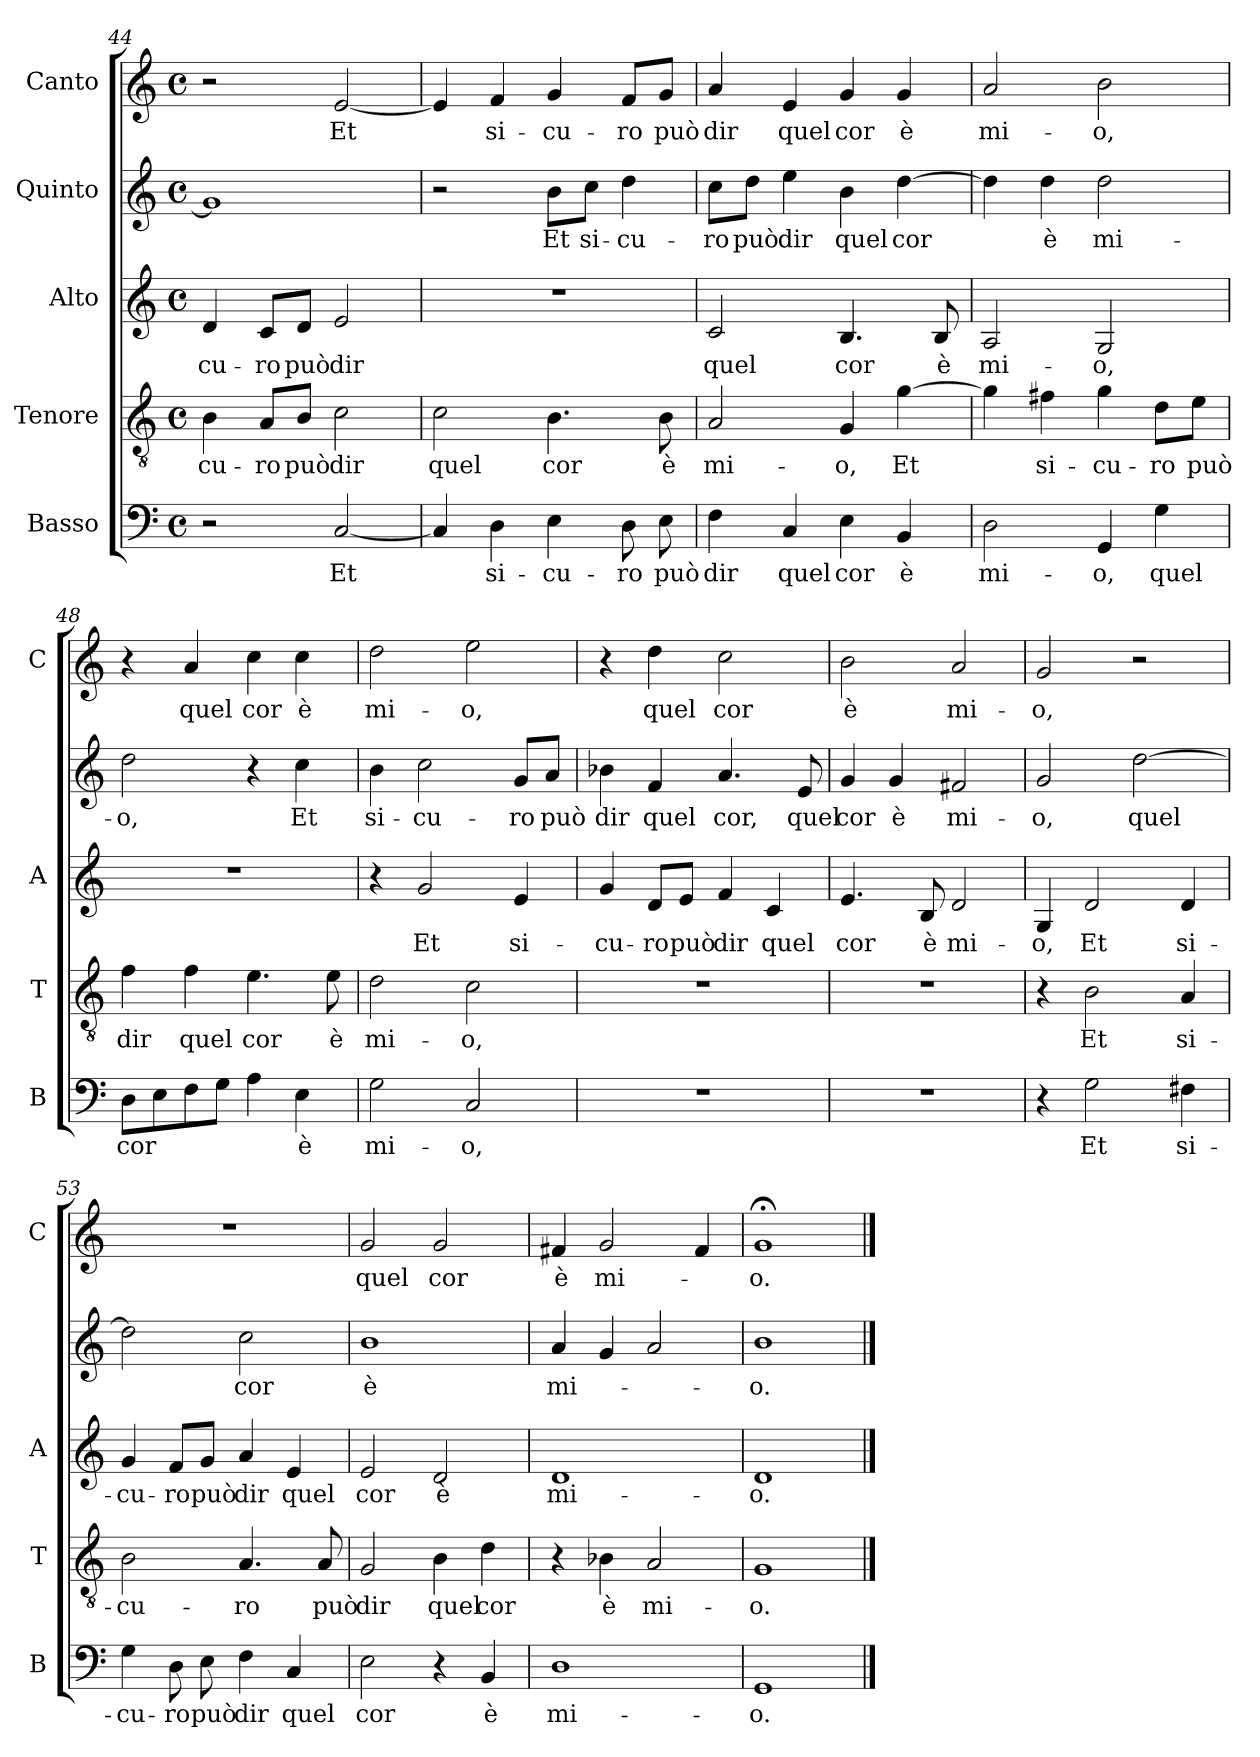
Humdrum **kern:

**kern	**text	**kern	**text	**kern	**text	**kern	**text	**kern	**text
*part5	*part5	*part4	*part4	*part3	*part3	*part2	*part2	*part1	*part1
*staff5	*staff5	*staff4	*staff4	*staff3	*staff3	*staff2	*staff2	*staff1	*staff1
*I"Basso	*	*I"Tenore	*	*I"Alto	*	*I"Quinto	*	*I"Canto	*
*I'B	*	*I'T	*	*I'A	*	*	*	*I'C	*
*clefF4	*	*clefGv2	*	*clefG2	*	*clefG2	*	*clefG2	*
*k[]	*	*k[]	*	*k[]	*	*k[]	*	*k[]	*
*C:	*	*C:	*	*C:	*	*C:	*	*C:	*
*M4/4	*	*M4/4	*	*M4/4	*	*M4/4	*	*M4/4	*
*met(c)	*	*met(c)	*	*met(c)	*	*met(c)	*	*met(c)	*
=44	=44	=44	=44	=44	=44	=44	=44	=44	=44
!	!	!	!LO:LY:b	!	!LO:LY:b	!	!	!	!
2r	.	4B\	-cu-	4d/	-cu-	1g]	.	2r	.
!	!	!	!LO:LY:b	!	!LO:LY:b	!	!	!	!
.	.	8A/L	-ro	8c/L	-ro	.	.	.	.
!	!	!	!LO:LY:b	!	!LO:LY:b	!	!	!	!
.	.	8B/J	può	8d/J	può	.	.	.	.
!	!LO:LY:b	!	!LO:LY:b	!	!LO:LY:b	!	!	!	!LO:LY:b
[2C/	Et	2c\	dir	2e/	dir	.	.	[2e/	Et
!!LO:LB:g=z
=45	=45	=45	=45	=45	=45	=45	=45	=45	=45
!	!	!	!LO:LY:b	!	!	!	!	!	!
4C/]	.	2c\	quel	1r	.	2r	.	4e/]	.
!	!LO:LY:b	!	!	!	!	!	!	!	!LO:LY:b
4D\	si-	.	.	.	.	.	.	4f/	si-
!	!LO:LY:b	!	!LO:LY:b	!	!	!	!LO:LY:b	!	!LO:LY:b
4E\	-cu-	4.B\	cor	.	.	8b\L	Et	4g/	-cu-
!	!	!	!	!	!	!	!LO:LY:b	!	!
.	.	.	.	.	.	8cc\J	si-	.	.
!	!LO:LY:b	!	!	!	!	!	!LO:LY:b	!	!LO:LY:b
8D\	-ro	.	.	.	.	4dd\	-cu-	8f/L	-ro
!	!LO:LY:b	!	!LO:LY:b	!	!	!	!	!	!LO:LY:b
8E\	può	8B\	è	.	.	.	.	8g/J	può
=46	=46	=46	=46	=46	=46	=46	=46	=46	=46
!	!LO:LY:b	!	!LO:LY:b	!	!LO:LY:b	!	!LO:LY:b	!	!LO:LY:b
4F\	dir	2A/	mi-	2c/	quel	8cc\L	-ro	4a/	dir
!	!	!	!	!	!	!	!LO:LY:b	!	!
.	.	.	.	.	.	8dd\J	può	.	.
!	!LO:LY:b	!	!	!	!	!	!LO:LY:b	!	!LO:LY:b
4C/	quel	.	.	.	.	4ee\	dir	4e/	quel
!	!LO:LY:b	!	!LO:LY:b	!	!LO:LY:b	!	!LO:LY:b	!	!LO:LY:b
4E\	cor	4G/	-o,	4.B/	cor	4b\	quel	4g/	cor
!	!LO:LY:b	!	!LO:LY:b	!	!	!	!LO:LY:b	!	!LO:LY:b
4BB/	è	[4g\	Et	.	.	[4dd\	cor	4g/	è
!	!	!	!	!	!LO:LY:b	!	!	!	!
.	.	.	.	8B/	è	.	.	.	.
=47	=47	=47	=47	=47	=47	=47	=47	=47	=47
!	!LO:LY:b	!	!	!	!LO:LY:b	!	!	!	!LO:LY:b
2D\	mi-	4g\]	.	2A/	mi-	4dd\]	.	2a/	mi-
!	!	!	!LO:LY:b	!	!	!	!LO:LY:b	!	!
.	.	4f#X\	si-	.	.	4dd\	è	.	.
!	!LO:LY:b	!	!LO:LY:b	!	!LO:LY:b	!	!LO:LY:b	!	!LO:LY:b
4GG/	-o,	4g\	-cu-	2G/	-o,	2dd\	mi-	2b\	-o,
!	!LO:LY:b	!	!LO:LY:b	!	!	!	!	!	!
4G\	quel	8d\L	-ro	.	.	.	.	.	.
!	!	!	!LO:LY:b	!	!	!	!	!	!
.	.	8e\J	può	.	.	.	.	.	.
=48	=48	=48	=48	=48	=48	=48	=48	=48	=48
!	!LO:LY:b	!	!LO:LY:b	!	!	!	!LO:LY:b	!	!
8D\L	cor	4f\	dir	1r	.	2dd\	-o,	4r	.
8E\	.	.	.	.	.	.	.	.	.
!	!	!	!LO:LY:b	!	!	!	!	!	!LO:LY:b
8F\	.	4f\	quel	.	.	.	.	4a/	quel
8G\J	.	.	.	.	.	.	.	.	.
!	!	!	!LO:LY:b	!	!	!	!	!	!LO:LY:b
4A\	.	4.e\	cor	.	.	4r	.	4cc\	cor
!	!LO:LY:b	!	!	!	!	!	!LO:LY:b	!	!LO:LY:b
4E\	è	.	.	.	.	4cc\	Et	4cc\	è
!	!	!	!LO:LY:b	!	!	!	!	!	!
.	.	8e\	è	.	.	.	.	.	.
=49	=49	=49	=49	=49	=49	=49	=49	=49	=49
!	!LO:LY:b	!	!LO:LY:b	!	!	!	!LO:LY:b	!	!LO:LY:b
2G\	mi-	2d\	mi-	4r	.	4b\	si-	2dd\	mi-
!	!	!	!	!	!LO:LY:b	!	!LO:LY:b	!	!
.	.	.	.	2g/	Et	2cc\	-cu-	.	.
!	!LO:LY:b	!	!LO:LY:b	!	!	!	!	!	!LO:LY:b
2C/	-o,	2c\	-o,	.	.	.	.	2ee\	-o,
!	!	!	!	!	!LO:LY:b	!	!LO:LY:b	!	!
.	.	.	.	4e/	si-	8g/L	-ro	.	.
!	!	!	!	!	!	!	!LO:LY:b	!	!
.	.	.	.	.	.	8a/J	può	.	.
=50	=50	=50	=50	=50	=50	=50	=50	=50	=50
!	!	!	!	!	!LO:LY:b	!	!LO:LY:b	!	!
1r	.	1r	.	4g/	-cu-	4b-X\	dir	4r	.
!	!	!	!	!	!LO:LY:b	!	!LO:LY:b	!	!LO:LY:b
.	.	.	.	8d/L	-ro	4f/	quel	4dd\	quel
!	!	!	!	!	!LO:LY:b	!	!	!	!
.	.	.	.	8e/J	può	.	.	.	.
!	!	!	!	!	!LO:LY:b	!	!LO:LY:b	!	!LO:LY:b
.	.	.	.	4f/	dir	4.a/	cor,	2cc\	cor
!	!	!	!	!	!LO:LY:b	!	!	!	!
.	.	.	.	4c/	quel	.	.	.	.
!	!	!	!	!	!	!	!LO:LY:b	!	!
.	.	.	.	.	.	8e/	quel	.	.
!!LO:LB:g=z
=51	=51	=51	=51	=51	=51	=51	=51	=51	=51
!	!	!	!	!	!LO:LY:b	!	!LO:LY:b	!	!LO:LY:b
1r	.	1r	.	4.e/	cor	4g/	cor	2b\	è
!	!	!	!	!	!	!	!LO:LY:b	!	!
.	.	.	.	.	.	4g/	è	.	.
!	!	!	!	!	!LO:LY:b	!	!	!	!
.	.	.	.	8B/	è	.	.	.	.
!	!	!	!	!	!LO:LY:b	!	!LO:LY:b	!	!LO:LY:b
.	.	.	.	2d/	mi-	2f#X/	mi-	2a/	mi-
=52	=52	=52	=52	=52	=52	=52	=52	=52	=52
!	!	!	!	!	!LO:LY:b	!	!LO:LY:b	!	!LO:LY:b
4r	.	4r	.	4G/	-o,	2g/	-o,	2g/	-o,
!	!LO:LY:b	!	!LO:LY:b	!	!LO:LY:b	!	!	!	!
2G\	Et	2B\	Et	2d/	Et	.	.	.	.
!	!	!	!	!	!	!	!LO:LY:b	!	!
.	.	.	.	.	.	[2dd\	quel	2r	.
!	!LO:LY:b	!	!LO:LY:b	!	!LO:LY:b	!	!	!	!
4F#X\	si-	4A/	si-	4d/	si-	.	.	.	.
=53	=53	=53	=53	=53	=53	=53	=53	=53	=53
!	!LO:LY:b	!	!LO:LY:b	!	!LO:LY:b	!	!	!	!
4G\	-cu-	2B\	-cu-	4g/	-cu-	2dd\]	.	1r	.
!	!LO:LY:b	!	!	!	!LO:LY:b	!	!	!	!
8D\	-ro	.	.	8f/L	-ro	.	.	.	.
!	!LO:LY:b	!	!	!	!LO:LY:b	!	!	!	!
8E\	può	.	.	8g/J	può	.	.	.	.
!	!LO:LY:b	!	!LO:LY:b	!	!LO:LY:b	!	!LO:LY:b	!	!
4F\	dir	4.A/	-ro	4a/	dir	2cc\	cor	.	.
!	!LO:LY:b	!	!	!	!LO:LY:b	!	!	!	!
4C/	quel	.	.	4e/	quel	.	.	.	.
!	!	!	!LO:LY:b	!	!	!	!	!	!
.	.	8A/	può	.	.	.	.	.	.
=54	=54	=54	=54	=54	=54	=54	=54	=54	=54
!	!LO:LY:b	!	!LO:LY:b	!	!LO:LY:b	!	!LO:LY:b	!	!LO:LY:b
2E\	cor	2G/	dir	2e/	cor	1b	è	2g/	quel
!	!	!	!LO:LY:b	!	!LO:LY:b	!	!	!	!LO:LY:b
4r	.	4B\	quel	2d/	è	.	.	2g/	cor
!	!LO:LY:b	!	!LO:LY:b	!	!	!	!	!	!
4BB/	è	4d\	cor	.	.	.	.	.	.
=55	=55	=55	=55	=55	=55	=55	=55	=55	=55
!	!LO:LY:b	!	!	!	!LO:LY:b	!	!LO:LY:b	!	!LO:LY:b
1D	mi-	4r	.	1d	mi-	4a/	mi-	4f#X/	è
!	!	!	!LO:LY:b	!	!	!	!	!	!LO:LY:b
.	.	4B-X\	è	.	.	4g/	.	2g/	mi-
!	!	!	!LO:LY:b	!	!	!	!	!	!
.	.	2A/	mi-	.	.	2a/	.	.	.
.	.	.	.	.	.	.	.	4f#/	.
=56	=56	=56	=56	=56	=56	=56	=56	=56	=56
!	!LO:LY:b	!	!LO:LY:b	!	!LO:LY:b	!	!LO:LY:b	!	!LO:LY:b
1GG	-o.	1G	-o.	1d	-o.	1b	-o.	1g;<	-o.
==	==	==	==	==	==	==	==	==	==
*-	*-	*-	*-	*-	*-	*-	*-	*-	*-
